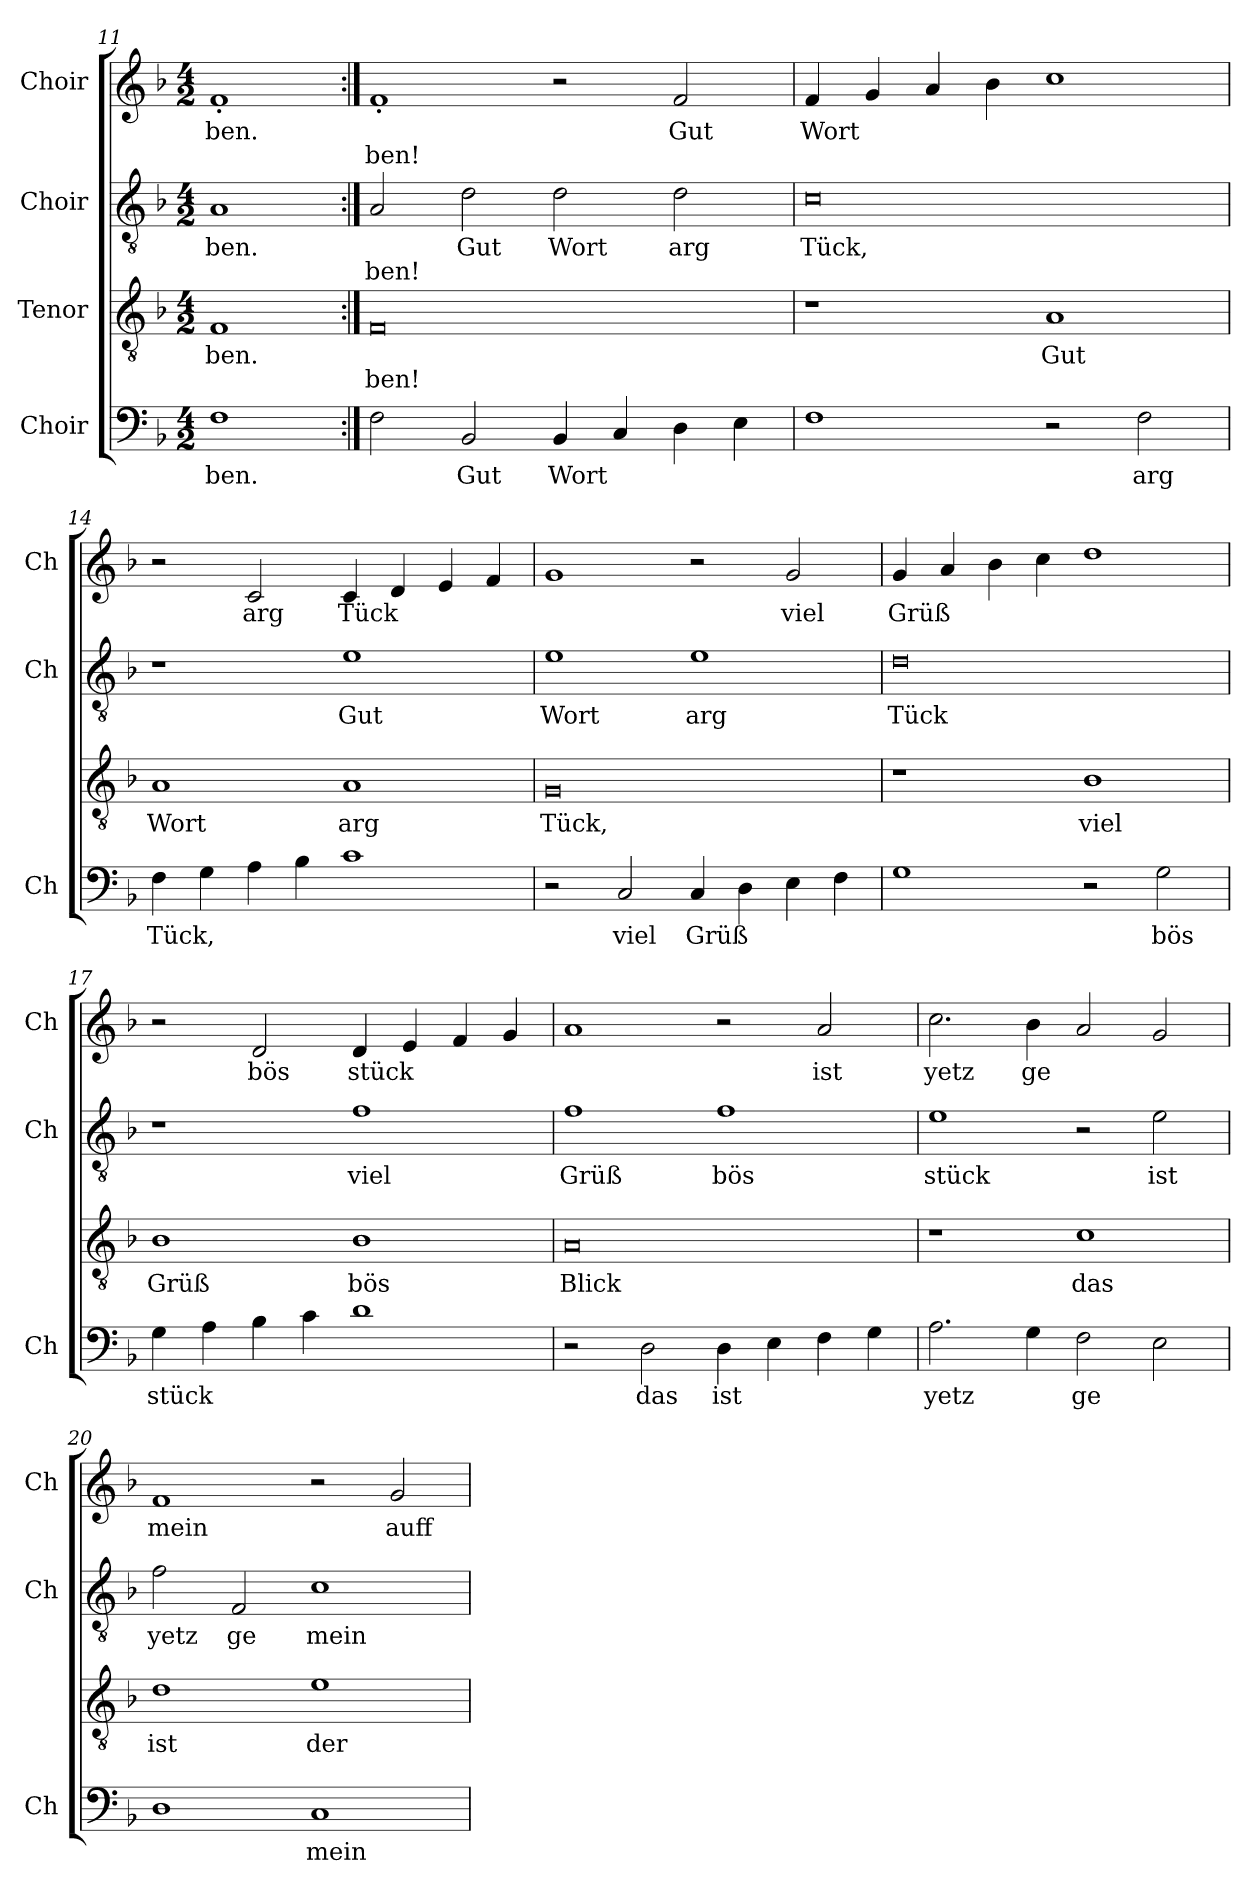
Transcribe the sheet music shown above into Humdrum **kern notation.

**kern	**text	**kern	**text	**text	**kern	**text	**text	**kern	**text	**text
*part4	*part4	*part3	*part3	*part3	*part2	*part2	*part2	*part1	*part1	*part1
*staff4	*staff4	*staff3	*staff3	*staff3	*staff2	*staff2	*staff2	*staff1	*staff1	*staff1
*I"Choir	*	*I"Tenor	*	*	*I"Choir	*	*	*I"Choir	*	*
*I'Ch	*	*	*	*	*I'Ch	*	*	*I'Ch	*	*
*clefF4	*	*clefGv2	*	*	*clefGv2	*	*	*clefG2	*	*
*k[b-]	*	*k[b-]	*	*	*k[b-]	*	*	*k[b-]	*	*
*M4/2	*	*M4/2	*	*	*M4/2	*	*	*M4/2	*	*
=11	=11	=11	=11	=11	=11	=11	=11	=11	=11	=11
!	!LO:LY:b	!	!LO:LY:b	!	!	!LO:LY:b	!	!	!LO:LY:b	!
1F	ben.	1F	ben.	.	1A	ben.	.	1f'>	ben.	.
=12:|!	=12:|!	=12:|!	=12:|!	=12:|!	=12:|!	=12:|!	=12:|!	=12:|!	=12:|!	=12:|!
!	!	!	!	!LO:LY:b	!	!	!LO:LY:b	!	!	!LO:LY:b
2F\	.	0F	.	ben!	2A/	.	ben!	1f'>	.	ben!
!	!LO:LY:b	!	!	!	!	!LO:LY:b	!	!	!	!
2BB-/	Gut	.	.	.	2d\	Gut	.	.	.	.
!	!LO:LY:b	!	!	!	!	!LO:LY:b	!	!	!	!
4BB-/	Wort	.	.	.	2d\	Wort	.	2r	.	.
4C/	.	.	.	.	.	.	.	.	.	.
!	!	!	!	!	!	!LO:LY:b	!	!	!LO:LY:b	!
4D\	.	.	.	.	2d\	arg	.	2f/	Gut	.
4E\	.	.	.	.	.	.	.	.	.	.
!!LO:LB:g=z
=13	=13	=13	=13	=13	=13	=13	=13	=13	=13	=13
!	!	!	!	!	!	!LO:LY:b	!	!	!LO:LY:b	!
1F	.	1r	.	.	0c	Tück,	.	4f/	Wort	.
.	.	.	.	.	.	.	.	4g/	.	.
.	.	.	.	.	.	.	.	4a/	.	.
.	.	.	.	.	.	.	.	4b-\	.	.
!	!	!	!LO:LY:b	!	!	!	!	!	!	!
2r	.	1A	Gut	.	.	.	.	1cc	.	.
!	!LO:LY:b	!	!	!	!	!	!	!	!	!
2F\	arg	.	.	.	.	.	.	.	.	.
=14	=14	=14	=14	=14	=14	=14	=14	=14	=14	=14
!	!LO:LY:b	!	!LO:LY:b	!	!	!	!	!	!	!
4F\	Tück,	1A	Wort	.	1r	.	.	2r	.	.
4G\	.	.	.	.	.	.	.	.	.	.
!	!	!	!	!	!	!	!	!	!LO:LY:b	!
4A\	.	.	.	.	.	.	.	2c/	arg	.
4B-\	.	.	.	.	.	.	.	.	.	.
!	!	!	!LO:LY:b	!	!	!LO:LY:b	!	!	!LO:LY:b	!
1c	.	1A	arg	.	1e	Gut	.	4c/	Tück	.
.	.	.	.	.	.	.	.	4d/	.	.
.	.	.	.	.	.	.	.	4e/	.	.
.	.	.	.	.	.	.	.	4f/	.	.
=15	=15	=15	=15	=15	=15	=15	=15	=15	=15	=15
!	!	!	!LO:LY:b	!	!	!LO:LY:b	!	!	!	!
2r	.	0G	Tück,	.	1e	Wort	.	1g	.	.
!	!LO:LY:b	!	!	!	!	!	!	!	!	!
2C/	viel	.	.	.	.	.	.	.	.	.
!	!LO:LY:b	!	!	!	!	!LO:LY:b	!	!	!	!
4C/	Grüß	.	.	.	1e	arg	.	2r	.	.
4D\	.	.	.	.	.	.	.	.	.	.
!	!	!	!	!	!	!	!	!	!LO:LY:b	!
4E\	.	.	.	.	.	.	.	2g/	viel	.
4F\	.	.	.	.	.	.	.	.	.	.
=16	=16	=16	=16	=16	=16	=16	=16	=16	=16	=16
!	!	!	!	!	!	!LO:LY:b	!	!	!LO:LY:b	!
1G	.	1r	.	.	0d	Tück	.	4g/	Grüß	.
.	.	.	.	.	.	.	.	4a/	.	.
.	.	.	.	.	.	.	.	4b-\	.	.
.	.	.	.	.	.	.	.	4cc\	.	.
!	!	!	!LO:LY:b	!	!	!	!	!	!	!
2r	.	1B-	viel	.	.	.	.	1dd	.	.
!	!LO:LY:b	!	!	!	!	!	!	!	!	!
2G\	bös	.	.	.	.	.	.	.	.	.
=17	=17	=17	=17	=17	=17	=17	=17	=17	=17	=17
!	!LO:LY:b	!	!LO:LY:b	!	!	!	!	!	!	!
4G\	stück	1B-	Grüß	.	1r	.	.	2r	.	.
4A\	.	.	.	.	.	.	.	.	.	.
!	!	!	!	!	!	!	!	!	!LO:LY:b	!
4B-\	.	.	.	.	.	.	.	2d/	bös	.
4c\	.	.	.	.	.	.	.	.	.	.
!	!	!	!LO:LY:b	!	!	!LO:LY:b	!	!	!LO:LY:b	!
1d	.	1B-	bös	.	1f	viel	.	4d/	stück	.
.	.	.	.	.	.	.	.	4e/	.	.
.	.	.	.	.	.	.	.	4f/	.	.
.	.	.	.	.	.	.	.	4g/	.	.
=18	=18	=18	=18	=18	=18	=18	=18	=18	=18	=18
!	!	!	!LO:LY:b	!	!	!LO:LY:b	!	!	!	!
2r	.	0A	Blick	.	1f	Grüß	.	1a	.	.
!	!LO:LY:b	!	!	!	!	!	!	!	!	!
2D\	das	.	.	.	.	.	.	.	.	.
!	!LO:LY:b	!	!	!	!	!LO:LY:b	!	!	!	!
4D\	ist	.	.	.	1f	bös	.	2r	.	.
4E\	.	.	.	.	.	.	.	.	.	.
!	!	!	!	!	!	!	!	!	!LO:LY:b	!
4F\	.	.	.	.	.	.	.	2a/	ist	.
4G\	.	.	.	.	.	.	.	.	.	.
!!LO:PB:g=z
=19	=19	=19	=19	=19	=19	=19	=19	=19	=19	=19
!	!LO:LY:b	!	!	!	!	!LO:LY:b	!	!	!LO:LY:b	!
2.A\	yetz	1r	.	.	1e	stück	.	2.cc\	yetz	.
!	!	!	!	!	!	!	!	!	!LO:LY:b	!
4G\	.	.	.	.	.	.	.	4b-\	ge	.
!	!LO:LY:b	!	!LO:LY:b	!	!	!	!	!	!	!
2F\	ge	1c	das	.	2r	.	.	2a/	.	.
!	!	!	!	!	!	!LO:LY:b	!	!	!	!
2E\	.	.	.	.	2e\	ist	.	2g/	.	.
=20	=20	=20	=20	=20	=20	=20	=20	=20	=20	=20
!	!	!	!LO:LY:b	!	!	!LO:LY:b	!	!	!LO:LY:b	!
1D	.	1d	ist	.	2f\	yetz	.	1f	mein	.
!	!	!	!	!	!	!LO:LY:b	!	!	!	!
.	.	.	.	.	2F/	ge	.	.	.	.
!	!LO:LY:b	!	!LO:LY:b	!	!	!LO:LY:b	!	!	!	!
1C	mein	1e	der	.	1c	mein	.	2r	.	.
!	!	!	!	!	!	!	!	!	!LO:LY:b	!
.	.	.	.	.	.	.	.	2g/	auff	.
=	=	=	=	=	=	=	=	=	=	=
*-	*-	*-	*-	*-	*-	*-	*-	*-	*-	*-
